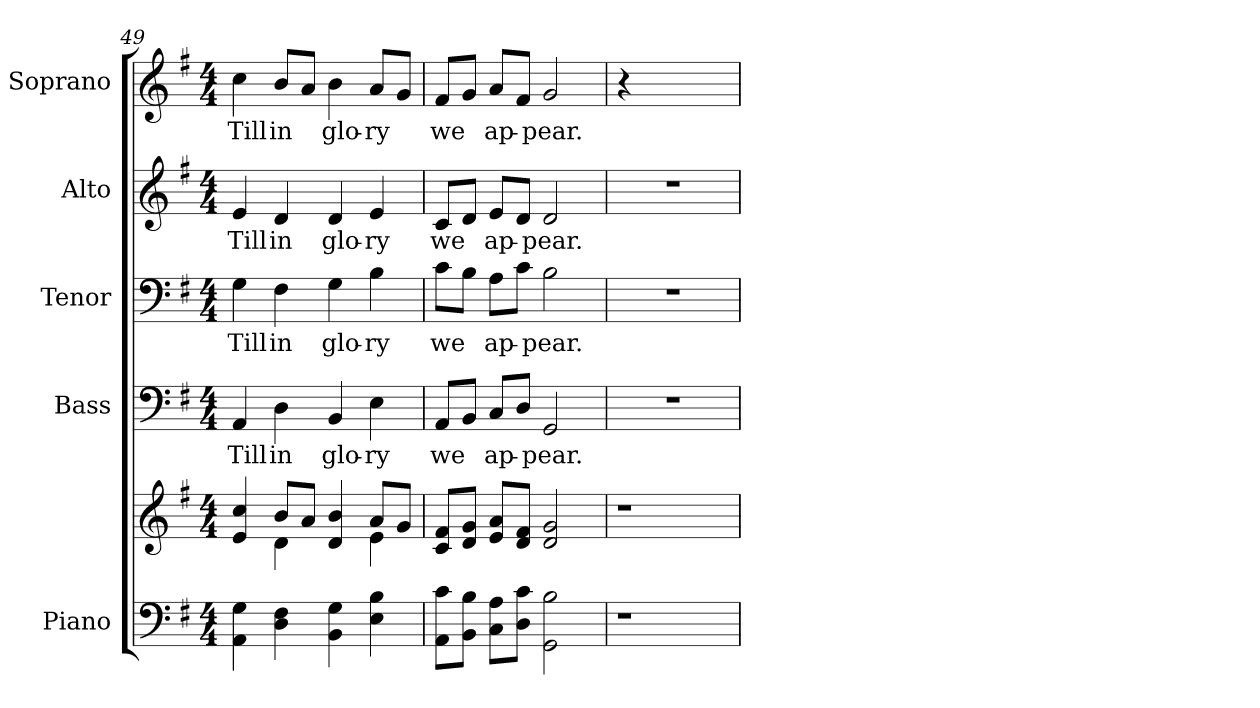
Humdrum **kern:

**kern	**kern	**kern	**text	**kern	**text	**kern	**text	**kern	**text
*part5	*part5	*part4	*part4	*part3	*part3	*part2	*part2	*part1	*part1
*staff6	*staff5	*staff4	*staff4	*staff3	*staff3	*staff2	*staff2	*staff1	*staff1
*I"Piano	*	*I"Bass	*	*I"Tenor	*	*I"Alto	*	*I"Soprano	*
*I'Pno.	*	*I'B.	*	*I'T.	*	*I'A.	*	*I'S.	*
!!LO:PB:g=z
*clefF4	*clefG2	*clefF4	*	*clefF4	*	*clefG2	*	*clefG2	*
*k[f#]	*k[f#]	*k[f#]	*	*k[f#]	*	*k[f#]	*	*k[f#]	*
*G:	*G:	*G:	*	*G:	*	*G:	*	*G:	*
*M4/4	*M4/4	*M4/4	*	*M4/4	*	*M4/4	*	*M4/4	*
=49	=49	=49	=49	=49	=49	=49	=49	=49	=49
*	*^	*	*	*	*	*	*	*	*
!	!	!	!	!LO:LY:b:color=#000000	!	!	!	!	!	!
!	!	!	!	!	!	!LO:LY:b:color=#000000	!	!	!	!
!	!	!	!	!	!	!	!	!LO:LY:b:color=#000000	!	!
!	!	!	!	!	!	!	!	!	!	!LO:LY:b:color=#000000
4AAi\ 4Gi	4ei/ 4cci	4ryy	4AAi/	Till	4Gi\	Till	4ei/	Till	4cci\	Till
!	!	!	!	!LO:LY:b:color=#000000	!	!	!	!	!	!
!	!	!	!	!	!	!LO:LY:b:color=#000000	!	!	!	!
!	!	!	!	!	!	!	!	!LO:LY:b:color=#000000	!	!
!	!	!	!	!	!	!	!	!	!	!LO:LY:b:color=#000000
4Di\ 4F#i	8bi/L	4di\	4Di\	in	4F#i\	in	4di/	in	8bi/L	in
.	8ai/J	.	.	.	.	.	.	.	8ai/J	.
!	!	!	!	!LO:LY:b:color=#000000	!	!	!	!	!	!
!	!	!	!	!	!	!LO:LY:b:color=#000000	!	!	!	!
!	!	!	!	!	!	!	!	!LO:LY:b:color=#000000	!	!
!	!	!	!	!	!	!	!	!	!	!LO:LY:b:color=#000000
4BBi\ 4Gi	4di/ 4bi	4ryy	4BBi/	glo-	4Gi\	glo-	4di/	glo-	4bi\	glo-
!	!	!	!	!LO:LY:b:color=#000000	!	!	!	!	!	!
!	!	!	!	!	!	!LO:LY:b:color=#000000	!	!	!	!
!	!	!	!	!	!	!	!	!LO:LY:b:color=#000000	!	!
!	!	!	!	!	!	!	!	!	!	!LO:LY:b:color=#000000
4Ei\ 4Bi	8ai/L	4ei\	4Ei\	-ry	4Bi\	-ry	4ei/	-ry	8ai/L	-ry
.	8gi/J	.	.	.	.	.	.	.	8gi/J	.
*	*v	*v	*	*	*	*	*	*	*	*
=50	=50	=50	=50	=50	=50	=50	=50	=50	=50
!	!	!	!LO:LY:b:color=#000000	!	!	!	!	!	!
!	!	!	!	!	!LO:LY:b:color=#000000	!	!	!	!
!	!	!	!	!	!	!	!LO:LY:b:color=#000000	!	!
!	!	!	!	!	!	!	!	!	!LO:LY:b:color=#000000
8AAi\ 8ciL	8ci/ 8f#iL	8AAi/L	we	8ci\L	we	8ci/L	we	8f#i/L	we
8BBi\ 8BiJ	8di/ 8giJ	8BBi/J	.	8Bi\J	.	8di/J	.	8gi/J	.
!	!	!	!LO:LY:b:color=#000000	!	!	!	!	!	!
!	!	!	!	!	!LO:LY:b:color=#000000	!	!	!	!
!	!	!	!	!	!	!	!LO:LY:b:color=#000000	!	!
!	!	!	!	!	!	!	!	!	!LO:LY:b:color=#000000
8Ci\ 8AiL	8ei/ 8aiL	8Ci/L	ap-	8Ai\L	ap-	8ei/L	ap-	8ai/L	ap-
8Di\ 8ciJ	8di/ 8f#iJ	8Di/J	.	8ci\J	.	8di/J	.	8f#i/J	.
!	!	!	!LO:LY:b:color=#000000	!	!	!	!	!	!
!	!	!	!	!	!LO:LY:b:color=#000000	!	!	!	!
!	!	!	!	!	!	!	!LO:LY:b:color=#000000	!	!
!	!	!	!	!	!	!	!	!	!LO:LY:b:color=#000000
2GGi\ 2Bi	2di/ 2gi	2GGi/	-pear.	2Bi\	-pear.	2di/	-pear.	2gi/	-pear.
!!LO:PB:g=z
=51	=51	=51	=51	=51	=51	=51	=51	=51	=51
!LO:N:vis=1	!LO:N:vis=1	!LO:N:vis=1	!	!LO:N:vis=1	!	!LO:N:vis=1	!	!	!
4r	4r	1r	.	1r	.	1r	.	4r	.
2.ryy	2.ryy	.	.	.	.	.	.	2.ryy	.
=	=	=	=	=	=	=	=	=	=
*-	*-	*-	*-	*-	*-	*-	*-	*-	*-
